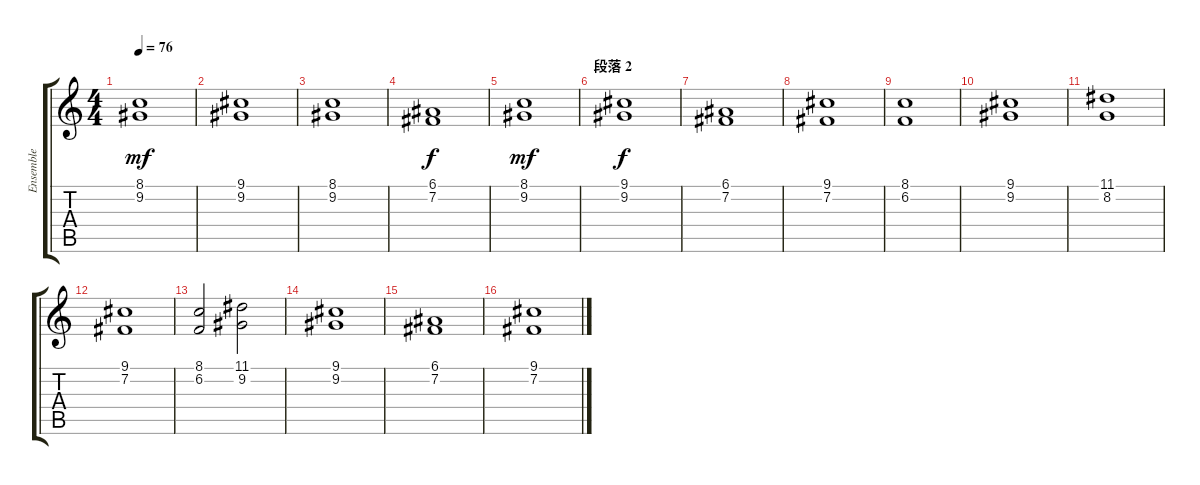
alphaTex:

\track ("Ensemble" "Ensemble") {instrument stringensemble1}
\staff {score tabs}
\tuning (E4 B3 G3 D3 A2 E2) {hide}
\ts (4 4)
\tempo 76
\clef g2
\ks c
(8.1 9.2).1{dy mf} |
(9.1 9.2).1 |
(8.1 9.2).1 |
(6.1 7.2).1{dy f} |
(8.1 9.2).1{dy mf} |
\section ("" "段落 2")
(9.1 9.2).1{dy f} |
(6.1 7.2).1 |
(9.1 7.2).1 |
(8.1 6.2).1 |
(9.1 9.2).1 |
(11.1 8.2).1 |
(9.1 7.2).1 |
(8.1 6.2).2 (11.1 9.2).2 |
(9.1 9.2).1 |
(6.1 7.2).1 |
(9.1 7.2).1
